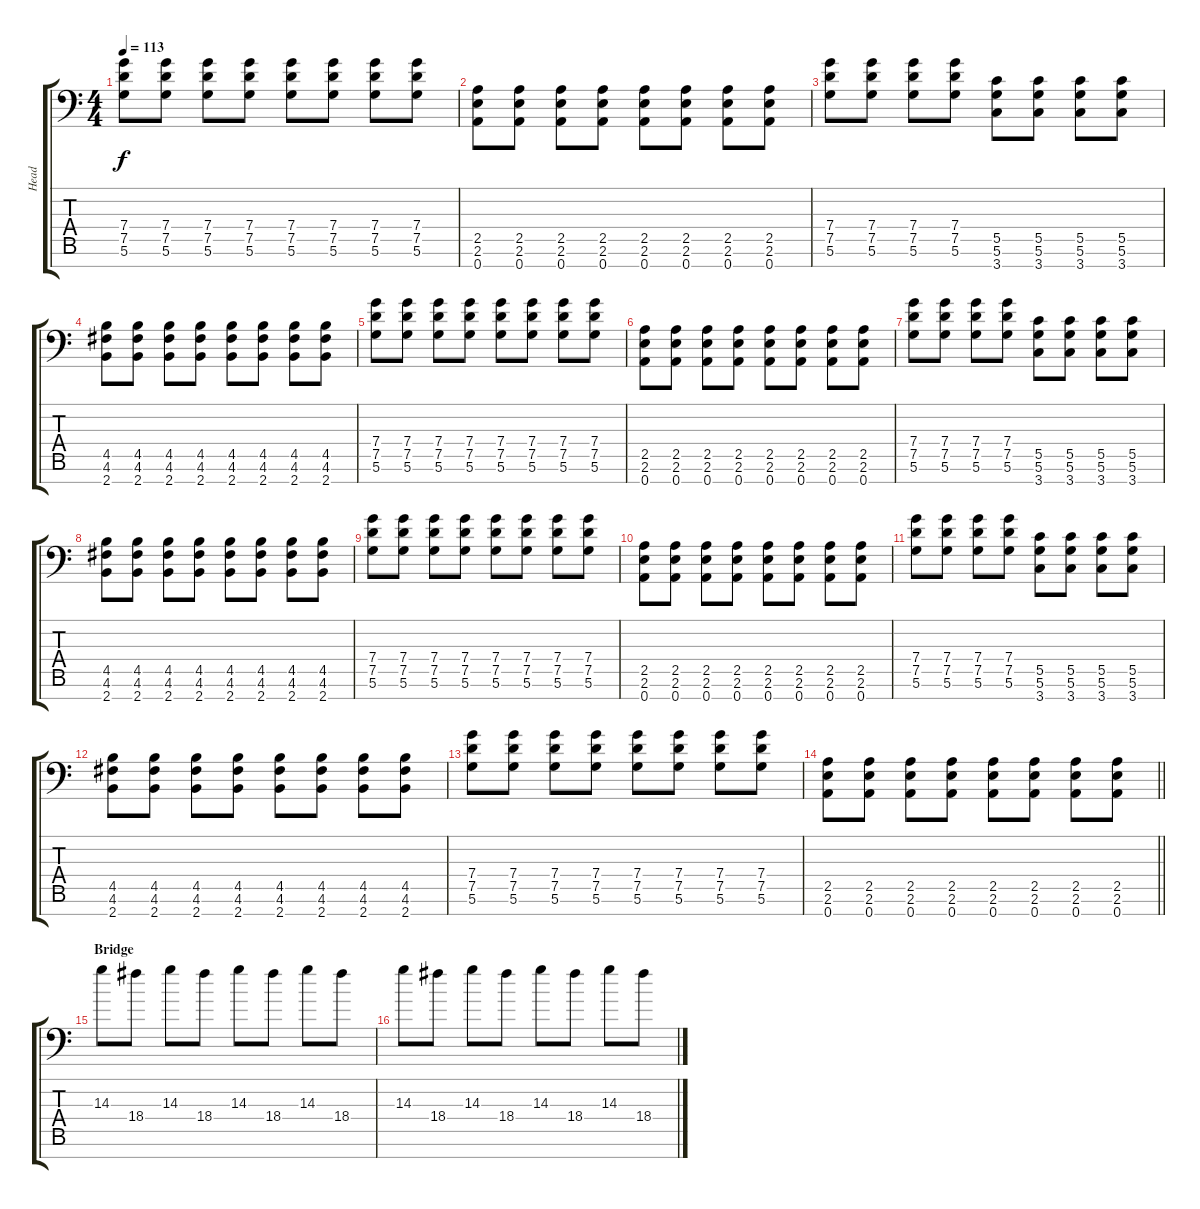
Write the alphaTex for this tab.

\track ("Head" "Head") {instrument overdrivenguitar}
\staff {score tabs}
\tuning (D4 A3 F3 C3 G2 D2 A1) {hide}
\ts (4 4)
\tempo 113
\clef f4
\ks c
(7.4 7.5 5.6).8{dy f} (7.4 7.5 5.6).8 (7.4 7.5 5.6).8 (7.4 7.5 5.6).8 (7.4 7.5 5.6).8 (7.4 7.5 5.6).8 (7.4 7.5 5.6).8 (7.4 7.5 5.6).8 |
(2.5 2.6 0.7).8 (2.5 2.6 0.7).8 (2.5 2.6 0.7).8 (2.5 2.6 0.7).8 (2.5 2.6 0.7).8 (2.5 2.6 0.7).8 (2.5 2.6 0.7).8 (2.5 2.6 0.7).8 |
(7.4 7.5 5.6).8 (7.4 7.5 5.6).8 (7.4 7.5 5.6).8 (7.4 7.5 5.6).8 (5.5 5.6 3.7).8 (5.5 5.6 3.7).8 (5.5 5.6 3.7).8 (5.5 5.6 3.7).8 |
(4.5 4.6 2.7).8 (4.5 4.6 2.7).8 (4.5 4.6 2.7).8 (4.5 4.6 2.7).8 (4.5 4.6 2.7).8 (4.5 4.6 2.7).8 (4.5 4.6 2.7).8 (4.5 4.6 2.7).8 |
(7.4 7.5 5.6).8 (7.4 7.5 5.6).8 (7.4 7.5 5.6).8 (7.4 7.5 5.6).8 (7.4 7.5 5.6).8 (7.4 7.5 5.6).8 (7.4 7.5 5.6).8 (7.4 7.5 5.6).8 |
(2.5 2.6 0.7).8 (2.5 2.6 0.7).8 (2.5 2.6 0.7).8 (2.5 2.6 0.7).8 (2.5 2.6 0.7).8 (2.5 2.6 0.7).8 (2.5 2.6 0.7).8 (2.5 2.6 0.7).8 |
(7.4 7.5 5.6).8 (7.4 7.5 5.6).8 (7.4 7.5 5.6).8 (7.4 7.5 5.6).8 (5.5 5.6 3.7).8 (5.5 5.6 3.7).8 (5.5 5.6 3.7).8 (5.5 5.6 3.7).8 |
(4.5 4.6 2.7).8 (4.5 4.6 2.7).8 (4.5 4.6 2.7).8 (4.5 4.6 2.7).8 (4.5 4.6 2.7).8 (4.5 4.6 2.7).8 (4.5 4.6 2.7).8 (4.5 4.6 2.7).8 |
(7.4 7.5 5.6).8 (7.4 7.5 5.6).8 (7.4 7.5 5.6).8 (7.4 7.5 5.6).8 (7.4 7.5 5.6).8 (7.4 7.5 5.6).8 (7.4 7.5 5.6).8 (7.4 7.5 5.6).8 |
(2.5 2.6 0.7).8 (2.5 2.6 0.7).8 (2.5 2.6 0.7).8 (2.5 2.6 0.7).8 (2.5 2.6 0.7).8 (2.5 2.6 0.7).8 (2.5 2.6 0.7).8 (2.5 2.6 0.7).8 |
(7.4 7.5 5.6).8 (7.4 7.5 5.6).8 (7.4 7.5 5.6).8 (7.4 7.5 5.6).8 (5.5 5.6 3.7).8 (5.5 5.6 3.7).8 (5.5 5.6 3.7).8 (5.5 5.6 3.7).8 |
(4.5 4.6 2.7).8 (4.5 4.6 2.7).8 (4.5 4.6 2.7).8 (4.5 4.6 2.7).8 (4.5 4.6 2.7).8 (4.5 4.6 2.7).8 (4.5 4.6 2.7).8 (4.5 4.6 2.7).8 |
(7.4 7.5 5.6).8 (7.4 7.5 5.6).8 (7.4 7.5 5.6).8 (7.4 7.5 5.6).8 (7.4 7.5 5.6).8 (7.4 7.5 5.6).8 (7.4 7.5 5.6).8 (7.4 7.5 5.6).8 |
\barLineRight lightlight
(2.5 2.6 0.7).8 (2.5 2.6 0.7).8 (2.5 2.6 0.7).8 (2.5 2.6 0.7).8 (2.5 2.6 0.7).8 (2.5 2.6 0.7).8 (2.5 2.6 0.7).8 (2.5 2.6 0.7).8 |
\section ("" "Bridge")
14.3.8 18.4.8 14.3.8 18.4.8 14.3.8 18.4.8 14.3.8 18.4.8 |
14.3.8 18.4.8 14.3.8 18.4.8 14.3.8 18.4.8 14.3.8 18.4.8
